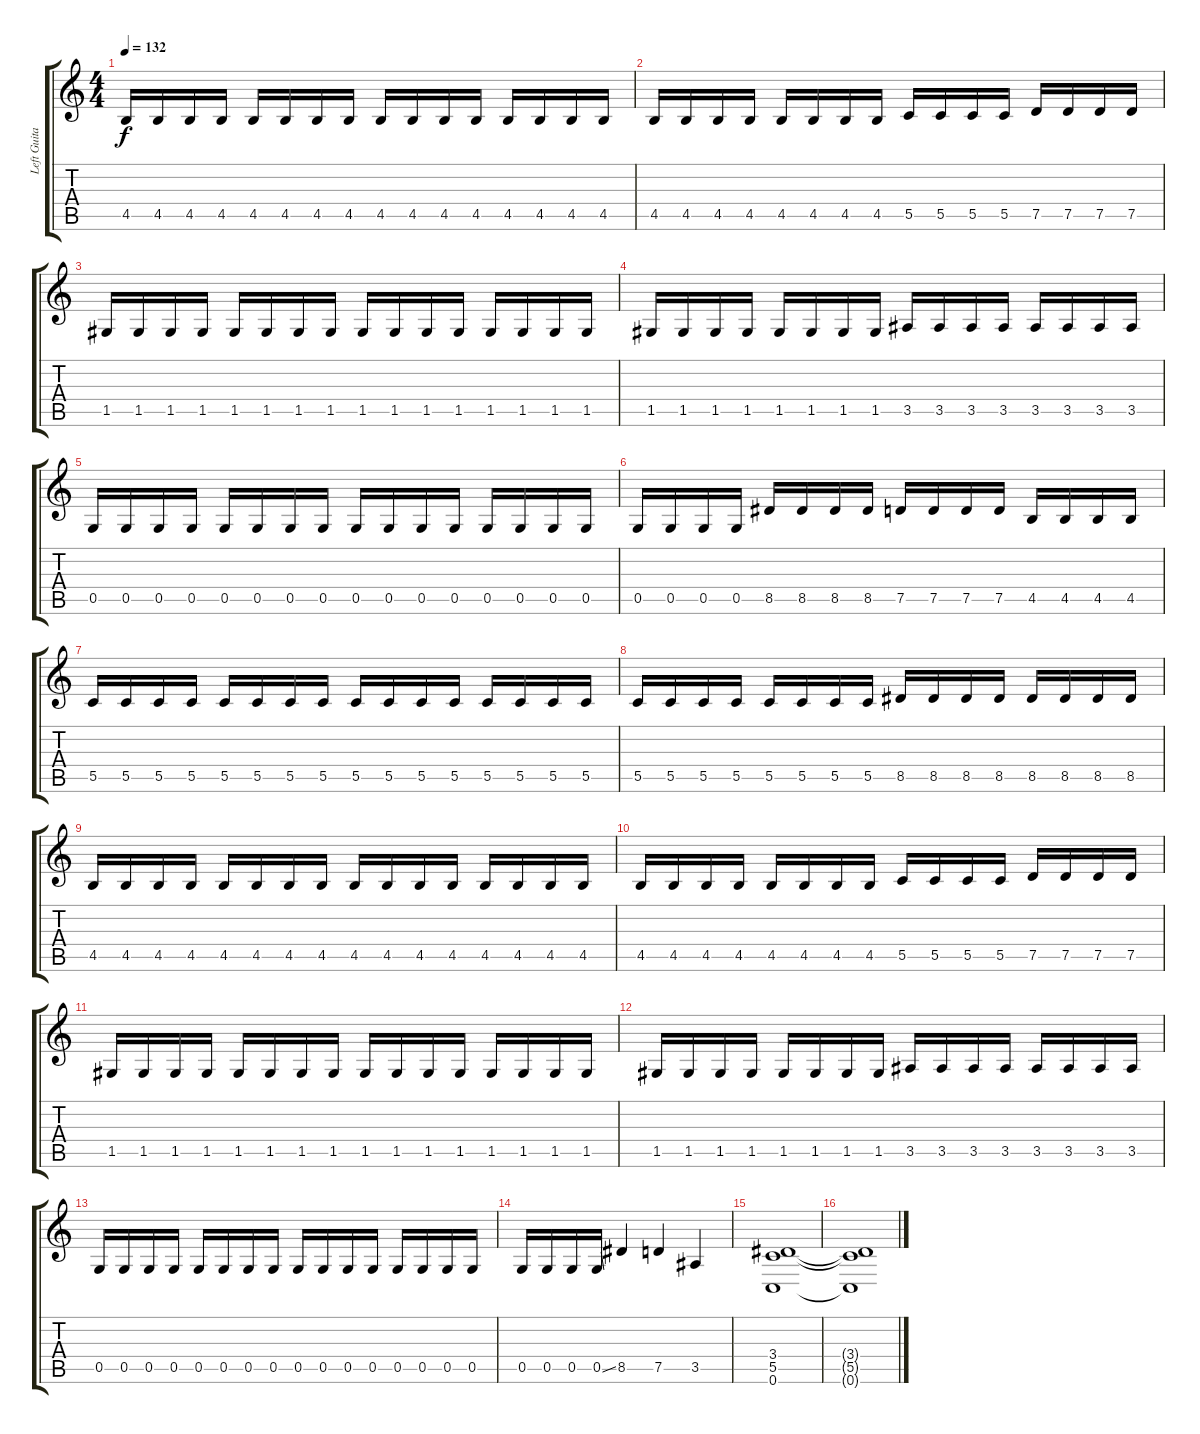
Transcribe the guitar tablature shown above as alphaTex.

\track ("Left Guitar" "Left Guita") {instrument distortionguitar}
\staff {score tabs}
\tuning (D4 A3 F3 C3 G2 C2) {hide}
\ts (4 4)
\tempo 132
\clef g2
\ks c
4.5.16{dy f} 4.5.16 4.5.16 4.5.16 4.5.16 4.5.16 4.5.16 4.5.16 4.5.16 4.5.16 4.5.16 4.5.16 4.5.16 4.5.16 4.5.16 4.5.16 |
4.5.16 4.5.16 4.5.16 4.5.16 4.5.16 4.5.16 4.5.16 4.5.16 5.5.16 5.5.16 5.5.16 5.5.16 7.5.16 7.5.16 7.5.16 7.5.16 |
1.5.16 1.5.16 1.5.16 1.5.16 1.5.16 1.5.16 1.5.16 1.5.16 1.5.16 1.5.16 1.5.16 1.5.16 1.5.16 1.5.16 1.5.16 1.5.16 |
1.5.16 1.5.16 1.5.16 1.5.16 1.5.16 1.5.16 1.5.16 1.5.16 3.5.16 3.5.16 3.5.16 3.5.16 3.5.16 3.5.16 3.5.16 3.5.16 |
0.5.16 0.5.16 0.5.16 0.5.16 0.5.16 0.5.16 0.5.16 0.5.16 0.5.16 0.5.16 0.5.16 0.5.16 0.5.16 0.5.16 0.5.16 0.5.16 |
0.5.16 0.5.16 0.5.16 0.5.16 8.5.16 8.5.16 8.5.16 8.5.16 7.5.16 7.5.16 7.5.16 7.5.16 4.5.16 4.5.16 4.5.16 4.5.16 |
5.5.16 5.5.16 5.5.16 5.5.16 5.5.16 5.5.16 5.5.16 5.5.16 5.5.16 5.5.16 5.5.16 5.5.16 5.5.16 5.5.16 5.5.16 5.5.16 |
5.5.16 5.5.16 5.5.16 5.5.16 5.5.16 5.5.16 5.5.16 5.5.16 8.5.16 8.5.16 8.5.16 8.5.16 8.5.16 8.5.16 8.5.16 8.5.16 |
4.5.16 4.5.16 4.5.16 4.5.16 4.5.16 4.5.16 4.5.16 4.5.16 4.5.16 4.5.16 4.5.16 4.5.16 4.5.16 4.5.16 4.5.16 4.5.16 |
4.5.16 4.5.16 4.5.16 4.5.16 4.5.16 4.5.16 4.5.16 4.5.16 5.5.16 5.5.16 5.5.16 5.5.16 7.5.16 7.5.16 7.5.16 7.5.16 |
1.5.16 1.5.16 1.5.16 1.5.16 1.5.16 1.5.16 1.5.16 1.5.16 1.5.16 1.5.16 1.5.16 1.5.16 1.5.16 1.5.16 1.5.16 1.5.16 |
1.5.16 1.5.16 1.5.16 1.5.16 1.5.16 1.5.16 1.5.16 1.5.16 3.5.16 3.5.16 3.5.16 3.5.16 3.5.16 3.5.16 3.5.16 3.5.16 |
0.5.16 0.5.16 0.5.16 0.5.16 0.5.16 0.5.16 0.5.16 0.5.16 0.5.16 0.5.16 0.5.16 0.5.16 0.5.16 0.5.16 0.5.16 0.5.16 |
0.5.16 0.5.16 0.5.16 0.5{ss}.16 8.5.4 7.5.4 3.5.4 |
(3.4 5.5 0.6).1 |
(3.4{t} 5.5{t} 0.6{t}).1{volume 2}
